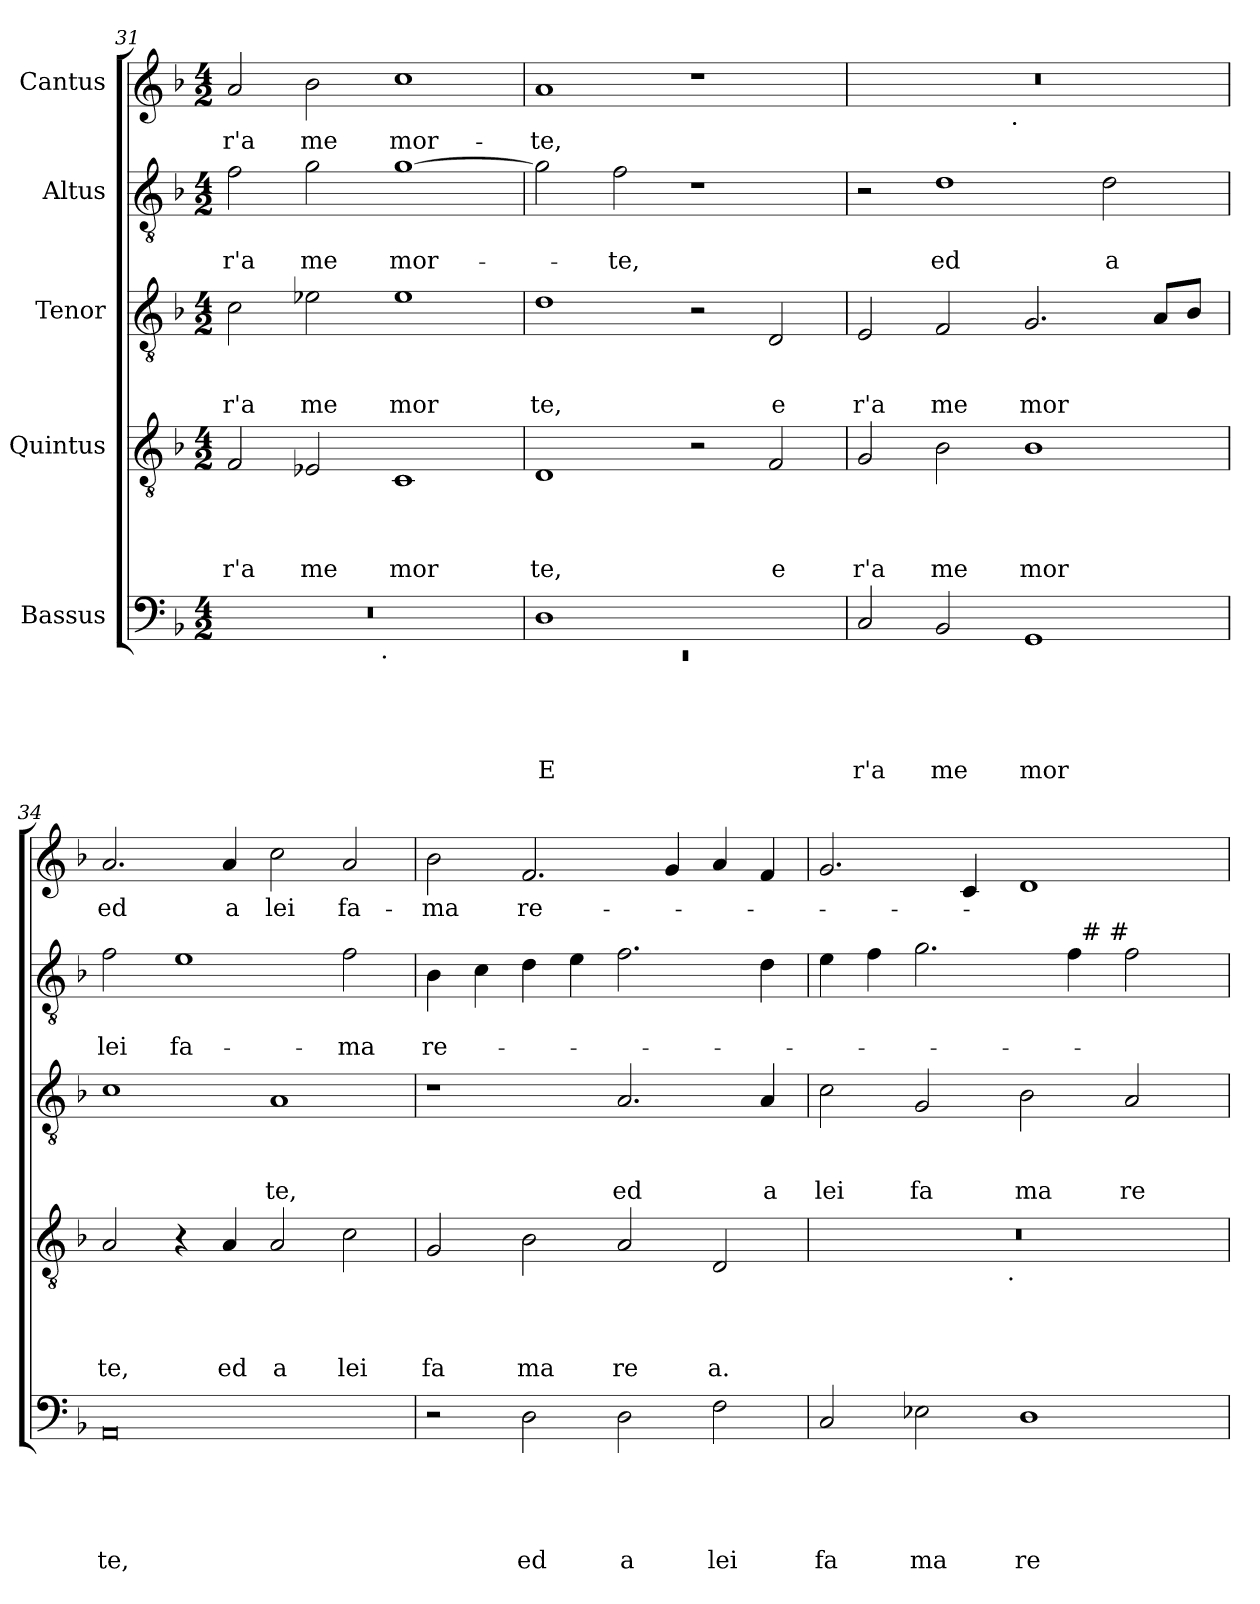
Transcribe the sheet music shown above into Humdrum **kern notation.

**kern	**text	**text	**text	**text	**text	**kern	**text	**text	**text	**text	**kern	**text	**text	**text	**kern	**text	**text	**kern	**text
*part5	*part5	*part5	*part5	*part5	*part5	*part4	*part4	*part4	*part4	*part4	*part3	*part3	*part3	*part3	*part2	*part2	*part2	*part1	*part1
*staff5	*staff5	*staff5	*staff5	*staff5	*staff5	*staff4	*staff4	*staff4	*staff4	*staff4	*staff3	*staff3	*staff3	*staff3	*staff2	*staff2	*staff2	*staff1	*staff1
*I"Bassus	*	*	*	*	*	*I"Quintus	*	*	*	*	*I"Tenor	*	*	*	*I"Altus	*	*	*I"Cantus	*
*clefF4	*	*	*	*	*	*clefGv2	*	*	*	*	*clefGv2	*	*	*	*clefGv2	*	*	*clefG2	*
*ITrd-3c-5	*	*	*	*	*	*	*	*	*	*	*	*	*	*	*	*	*	*ITrd-3c-5	*
*k[b-e-]	*	*	*	*	*	*k[b-]	*	*	*	*	*k[b-]	*	*	*	*k[b-]	*	*	*k[b-e-]	*
*B-:	*	*	*	*	*	*F:	*	*	*	*	*F:	*	*	*	*F:	*	*	*B-:	*
*M4/2	*	*	*	*	*	*M4/2	*	*	*	*	*M4/2	*	*	*	*M4/2	*	*	*M4/2	*
=31	=31	=31	=31	=31	=31	=31	=31	=31	=31	=31	=31	=31	=31	=31	=31	=31	=31	=31	=31
!	!	!	!	!	!	!	!	!	!	!LO:LY:b	!	!	!	!LO:LY:b	!	!	!LO:LY:b	!	!LO:LY:b
*^	*	*	*	*	*	*	*	*	*	*	*	*	*	*	*	*	*	*	*
0r	2ryy	.	.	.	.	.	2F/	.	.	.	r'a	2c\	.	.	r'a	2f\	.	-r'a	2dd/	-r'a
!	!	!	!	!	!	!	!	!	!	!	!LO:LY:b	!	!	!	!LO:LY:b	!	!	!LO:LY:b	!	!LO:LY:b
.	4...ryy	.	.	.	.	.	2E-X/	.	.	.	me	2e-X\	.	.	me	2g\	.	me	2ee-\	me
!	!LO:TX:b:t=.	!	!	!	!	!	!	!	!	!	!	!	!	!	!	!	!	!	!	!
.	1ryy	.	.	.	.	.	.	.	.	.	.	.	.	.	.	.	.	.	.	.
!	!	!	!	!	!	!	!	!	!	!	!LO:LY:b	!	!	!	!LO:LY:b	!	!	!LO:LY:b	!	!LO:LY:b
.	.	.	.	.	.	.	1C	.	.	.	mor	1e-	.	.	mor	[>1g	.	mor-	1ff	mor-
.	32ryy	.	.	.	.	.	.	.	.	.	.	.	.	.	.	.	.	.	.	.
=32	=32	=32	=32	=32	=32	=32	=32	=32	=32	=32	=32	=32	=32	=32	=32	=32	=32	=32	=32	=32
!	!LO:N:vis=1	!	!	!	!	!LO:LY:b	!	!	!	!	!LO:LY:b	!	!	!	!LO:LY:b	!	!	!	!	!LO:LY:b
*	*^	*	*	*	*	*	*	*	*	*	*	*	*	*	*	*	*	*	*	*
0ryy	0rEE	1G	.	.	.	.	E	1D	.	.	.	te,	1d	.	.	te,	2g\]	.	.	1dd	-te,
!	!	!	!	!	!	!	!	!	!	!	!	!	!	!	!	!	!	!	!LO:LY:b	!	!
.	.	.	.	.	.	.	.	.	.	.	.	.	.	.	.	.	2f\	.	-te,	.	.
.	.	1ryy	.	.	.	.	.	2r	.	.	.	.	2r	.	.	.	1r	.	.	1r	.
!	!	!	!	!	!	!	!	!	!	!	!	!LO:LY:b	!	!	!	!LO:LY:b	!	!	!	!	!
.	.	.	.	.	.	.	.	2F/	.	.	.	e	2D/	.	.	e	.	.	.	.	.
*v	*v	*v	*	*	*	*	*	*	*	*	*	*	*	*	*	*	*	*	*	*	*
=33	=33	=33	=33	=33	=33	=33	=33	=33	=33	=33	=33	=33	=33	=33	=33	=33	=33	=33	=33
!	!	!	!	!	!LO:LY:b	!	!	!	!	!LO:LY:b	!	!	!	!LO:LY:b	!	!	!	!	!
*	*	*	*	*	*	*	*	*	*	*	*	*	*	*	*	*	*	*^	*
2F/	.	.	.	.	r'a	2G/	.	.	.	r'a	2E/	.	.	r'a	2r	.	.	0r	2ryy	.
!	!	!	!	!	!LO:LY:b	!	!	!	!	!LO:LY:b	!	!	!	!LO:LY:b	!	!	!LO:LY:b	!	!	!
2E-/	.	.	.	.	me	2B-\	.	.	.	me	2F/	.	.	me	1d	.	ed	.	4...ryy	.
!	!	!	!	!	!	!	!	!	!	!	!	!	!	!	!	!	!	!	!LO:TX:b:t=.	!
.	.	.	.	.	.	.	.	.	.	.	.	.	.	.	.	.	.	.	1ryy	.
!	!	!	!	!	!LO:LY:b	!	!	!	!	!LO:LY:b	!	!	!	!LO:LY:b	!	!	!	!	!	!
1C	.	.	.	.	mor	1B-	.	.	.	mor	2.G/	.	.	mor	.	.	.	.	.	.
!	!	!	!	!	!	!	!	!	!	!	!	!	!	!	!	!	!LO:LY:b	!	!	!
.	.	.	.	.	.	.	.	.	.	.	.	.	.	.	2d\	.	a	.	.	.
.	.	.	.	.	.	.	.	.	.	.	8A/L	.	.	.	.	.	.	.	.	.
.	.	.	.	.	.	.	.	.	.	.	8B-/J	.	.	.	.	.	.	.	.	.
.	.	.	.	.	.	.	.	.	.	.	.	.	.	.	.	.	.	.	32ryy	.
=34	=34	=34	=34	=34	=34	=34	=34	=34	=34	=34	=34	=34	=34	=34	=34	=34	=34	=34	=34	=34
!	!	!	!	!	!LO:LY:b	!	!	!	!	!LO:LY:b	!	!	!	!	!	!	!LO:LY:b	!	!	!LO:LY:b
*	*	*	*	*	*	*	*	*	*	*	*	*	*	*	*	*	*	*v	*v	*
0D	.	.	.	.	te,	2A/	.	.	.	te,	1c	.	.	.	2f\	.	lei	2.dd/	ed
!	!	!	!	!	!	!	!	!	!	!	!	!	!	!	!	!	!LO:LY:b	!	!
.	.	.	.	.	.	4r	.	.	.	.	.	.	.	.	1e	.	fa-	.	.
!	!	!	!	!	!	!	!	!	!	!LO:LY:b	!	!	!	!	!	!	!	!	!LO:LY:b
.	.	.	.	.	.	4A/	.	.	.	ed	.	.	.	.	.	.	.	4dd/	a
!	!	!	!	!	!	!	!	!	!	!LO:LY:b	!	!	!	!LO:LY:b	!	!	!	!	!LO:LY:b
.	.	.	.	.	.	2A/	.	.	.	a	1A	.	.	te,	.	.	.	2ff\	lei
!	!	!	!	!	!	!	!	!	!	!LO:LY:b	!	!	!	!	!	!	!LO:LY:b	!	!LO:LY:b
.	.	.	.	.	.	2c\	.	.	.	lei	.	.	.	.	2f\	.	-ma	2dd/	fa-
=35	=35	=35	=35	=35	=35	=35	=35	=35	=35	=35	=35	=35	=35	=35	=35	=35	=35	=35	=35
!	!	!	!	!	!	!	!	!	!	!LO:LY:b	!	!	!	!	!	!	!LO:LY:b	!	!LO:LY:b
2r	.	.	.	.	.	2G/	.	.	.	fa	1r	.	.	.	4B-\	.	re-	2ee-\	-ma
.	.	.	.	.	.	.	.	.	.	.	.	.	.	.	4c\	.	.	.	.
!	!	!	!	!	!LO:LY:b	!	!	!	!	!LO:LY:b	!	!	!	!	!	!	!	!	!LO:LY:b
2G\	.	.	.	.	ed	2B-\	.	.	.	ma	.	.	.	.	4d\	.	.	2.b-/	re-
.	.	.	.	.	.	.	.	.	.	.	.	.	.	.	4e\	.	.	.	.
!	!	!	!	!	!LO:LY:b	!	!	!	!	!LO:LY:b	!	!	!	!LO:LY:b	!	!	!	!	!
2G\	.	.	.	.	a	2A/	.	.	.	re	2.A/	.	.	ed	2.f\	.	.	.	.
.	.	.	.	.	.	.	.	.	.	.	.	.	.	.	.	.	.	4cc/	.
!	!	!	!	!	!LO:LY:b	!	!	!	!	!LO:LY:b	!	!	!	!	!	!	!	!	!
2B-\	.	.	.	.	lei	2D/	.	.	.	a.	.	.	.	.	.	.	.	4dd/	.
!	!	!	!	!	!	!	!	!	!	!	!	!	!	!LO:LY:b	!	!	!	!	!
.	.	.	.	.	.	.	.	.	.	.	4A/	.	.	a	4d\	.	.	4b-/	.
=36	=36	=36	=36	=36	=36	=36	=36	=36	=36	=36	=36	=36	=36	=36	=36	=36	=36	=36	=36
!	!	!	!	!	!LO:LY:b	!	!	!	!	!	!	!	!	!LO:LY:b	!	!	!	!	!
*	*	*	*	*	*	*^	*	*	*	*	*	*	*	*	*^	*	*	*	*
2F/	.	.	.	.	fa	0r	2ryy	.	.	.	.	2c\	.	.	lei	4e\	1ryy	.	.	2.cc/	.
.	.	.	.	.	.	.	.	.	.	.	.	.	.	.	.	4f\	.	.	.	.	.
!	!	!	!	!	!LO:LY:b	!	!	!	!	!	!	!	!	!	!LO:LY:b	!	!	!	!	!	!
2A-X\	.	.	.	.	ma	.	4...ryy	.	.	.	.	2G/	.	.	fa	2.g\	.	.	.	.	.
.	.	.	.	.	.	.	.	.	.	.	.	.	.	.	.	.	.	.	.	4f/	.
!	!	!	!	!	!	!	!LO:TX:b:t=.	!	!	!	!	!	!	!	!	!	!	!	!	!	!
.	.	.	.	.	.	.	1ryy	.	.	.	.	.	.	.	.	.	.	.	.	.	.
!	!	!	!	!	!LO:LY:b	!	!	!	!	!	!	!	!	!	!LO:LY:b	!	!	!	!	!	!
1G	.	.	.	.	re	.	.	.	.	.	.	2B-\	.	.	ma	.	4ryy	.	.	1g	.
.	.	.	.	.	.	.	.	.	.	.	.	.	.	.	.	4f\	32ryy	.	.	.	.
!	!	!	!	!	!	!	!	!	!	!	!	!	!	!	!	!	!LO:TX:a:t=# #	!	!	!	!
.	.	.	.	.	.	.	.	.	.	.	.	.	.	.	.	.	2ryy	.	.	.	.
!	!	!	!	!	!	!	!	!	!	!	!	!	!	!	!LO:LY:b	!	!	!	!	!	!
.	.	.	.	.	.	.	.	.	.	.	.	2A/	.	.	re	2f\	.	.	.	.	.
.	.	.	.	.	.	.	.	.	.	.	.	.	.	.	.	.	8..ryy	.	.	.	.
.	.	.	.	.	.	.	32ryy	.	.	.	.	.	.	.	.	.	.	.	.	.	.
*	*	*	*	*	*	*v	*v	*	*	*	*	*	*	*	*	*v	*v	*	*	*	*
=	=	=	=	=	=	=	=	=	=	=	=	=	=	=	=	=	=	=	=
*-	*-	*-	*-	*-	*-	*-	*-	*-	*-	*-	*-	*-	*-	*-	*-	*-	*-	*-	*-
